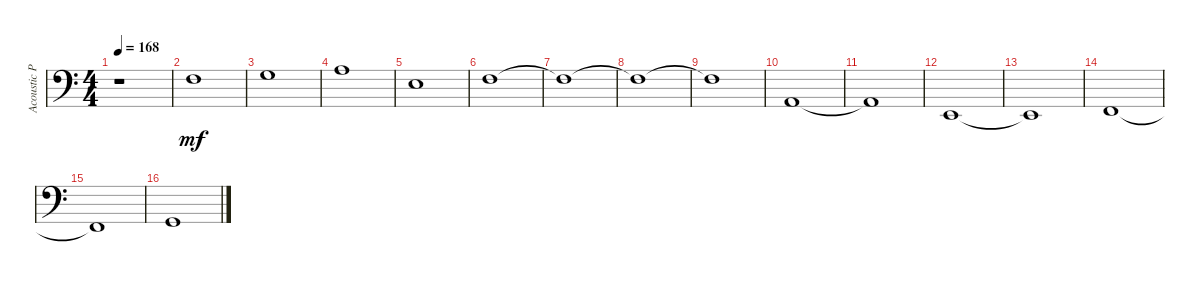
\track ("Acoustic Piano (Staff 2)" "Acoustic P") {instrument acousticgrandpiano}
\staff {score}
\tuning (E4 B3 G3 D3 A2 E2 B1) {hide}
\ts (4 4)
\tempo 168
\clef f4
\ks c
r.1{dy mf instrument acousticgrandpiano} |
3.4.1 |
0.3.1 |
2.3.1 |
2.4.1 |
3.4.1 |
3.4{t}.1 |
3.4{t}.1 |
3.4{t}.1 |
0.5.1 |
0.5{t}.1 |
0.6.1 |
0.6{t}.1 |
1.6.1 |
1.6{t}.1 |
3.6.1
